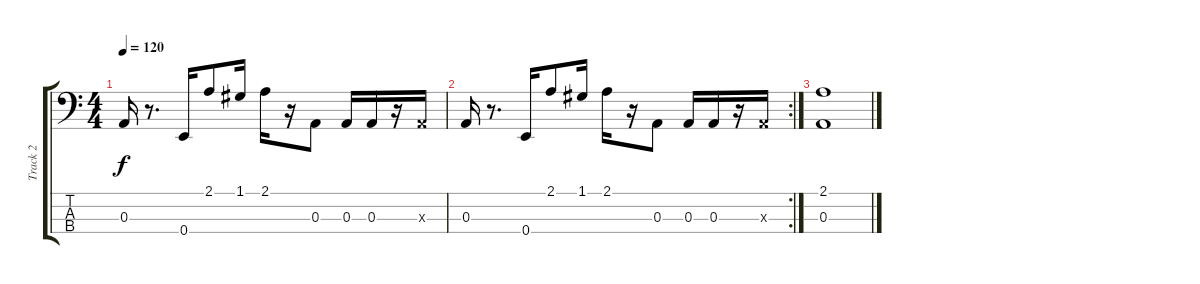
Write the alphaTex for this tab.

\track ("Track 2" "Track 2") {instrument electricbassfinger}
\staff {score tabs}
\tuning (G2 D2 A1 E1) {hide}
\ts (4 4)
\tempo 120
\clef f4
\ks c
0.3.16{dy f} r.8{d} 0.4.16 2.1.8 1.1.16 2.1.16 r.16 0.3.8 0.3.16 0.3.16 r.16 0.3{x}.16 |
\rc 2
0.3.16 r.8{d} 0.4.16 2.1.8 1.1.16 2.1.16 r.16 0.3.8 0.3.16 0.3.16 r.16 0.3{x}.16 |
(2.1 0.3).1{volume 16 instrument electricbassfinger}
